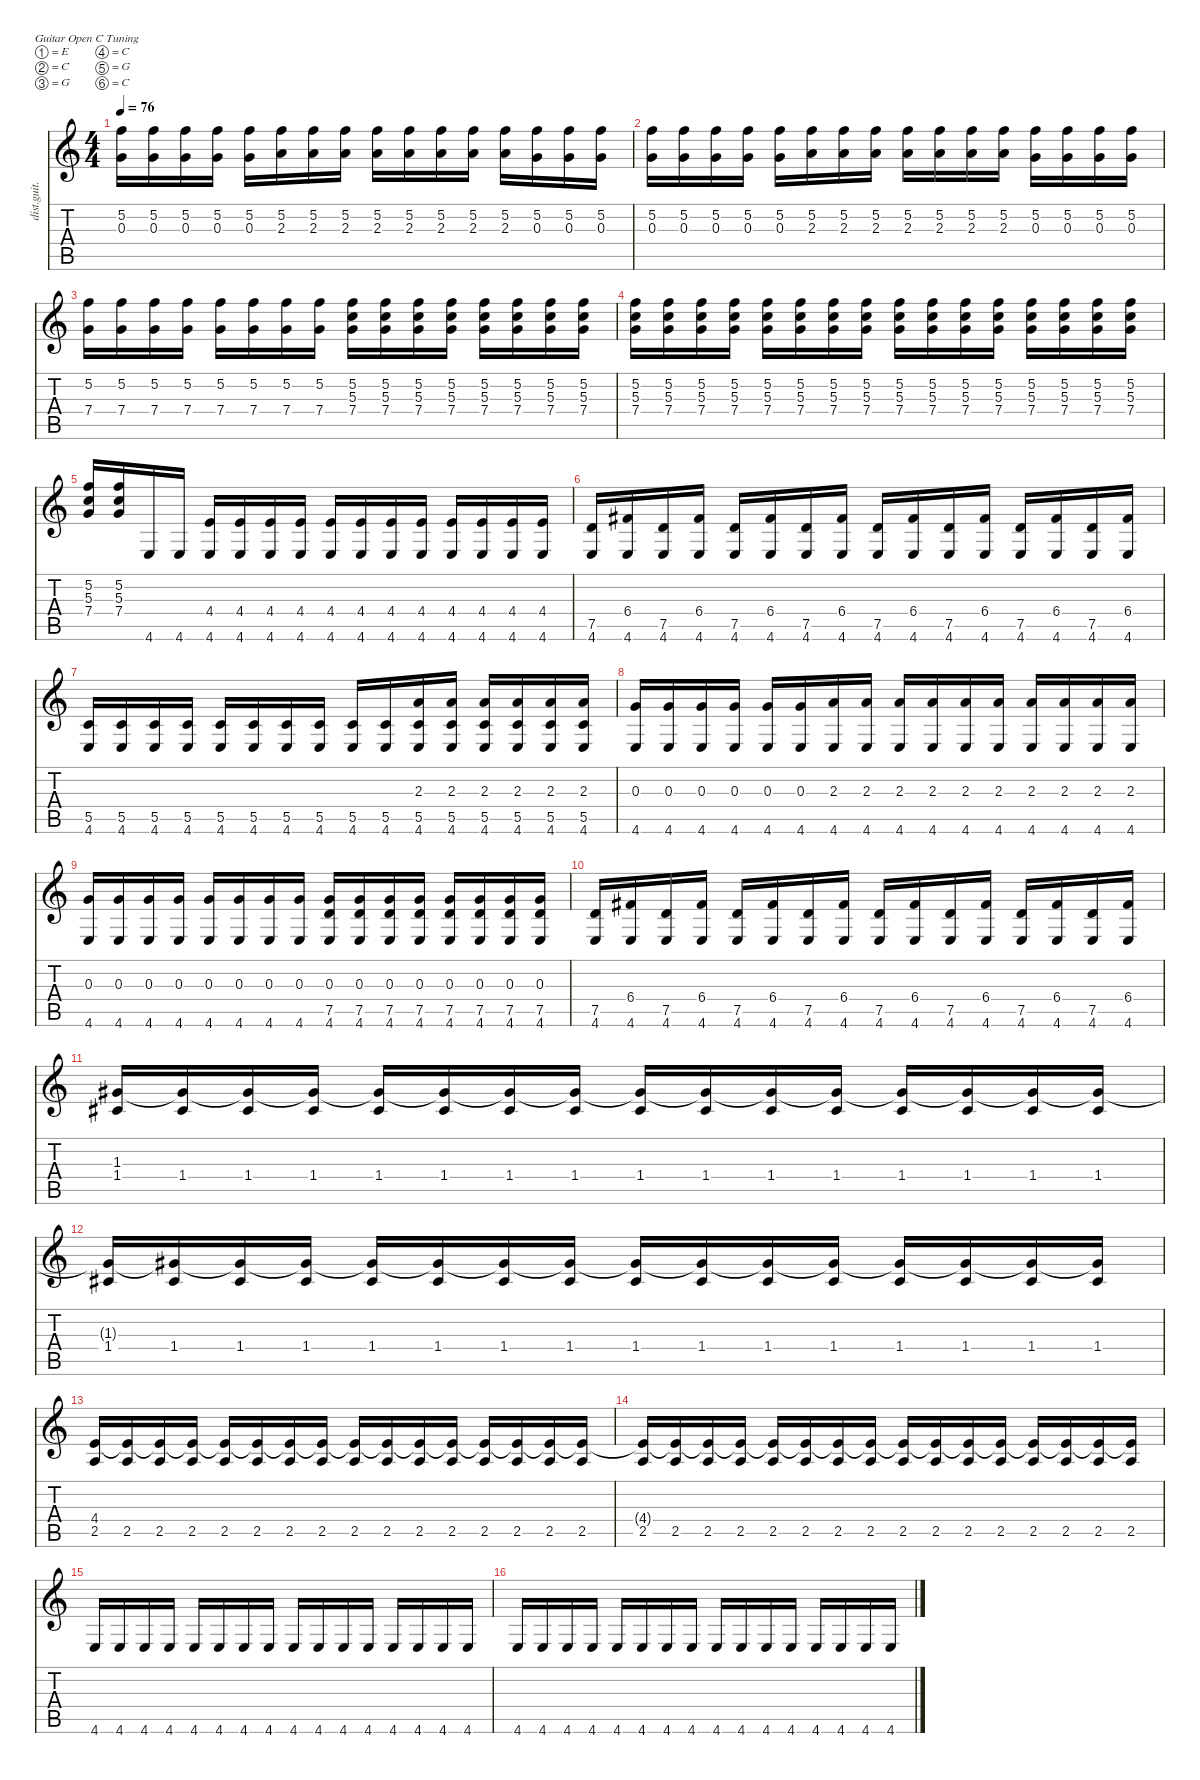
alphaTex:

\defaultSystemsLayout 4
\hideDynamics
\bracketExtendMode nobrackets
\otherSystemsTrackNameOrientation horizontal
\track ("Guitar 1" "dist.guit.") {defaultSystemsLayout 4 instrument distortionguitar}
\staff {score tabs}
\tuning (E4 C4 G3 C3 G2 C2)
\ts (4 4)
\beaming (8 2 2 2 2)
\tempo 76
\clef g2
\ks c
(5.2 0.3).16{dy f instrument distortionguitar beam Down} (5.2 0.3).16{beam Down} (5.2 0.3).16{beam Down} (5.2 0.3).16{beam Down} (5.2 0.3).16{beam Down} (5.2 2.3).16{beam Down} (5.2 2.3).16{beam Down} (5.2 2.3).16{beam Down} (5.2 2.3).16{beam Down} (5.2 2.3).16{beam Down} (5.2 2.3).16{beam Down} (5.2 2.3).16{beam Down} (5.2 2.3).16{beam Down} (5.2 0.3).16{beam Down} (5.2 0.3).16{beam Down} (5.2 0.3).16{beam Down} |
(5.2 0.3).16{beam Down} (5.2 0.3).16{beam Down} (5.2 0.3).16{beam Down} (5.2 0.3).16{beam Down} (5.2 0.3).16{beam Down} (5.2 2.3).16{beam Down} (5.2 2.3).16{beam Down} (5.2 2.3).16{beam Down} (5.2 2.3).16{beam Down} (5.2 2.3).16{beam Down} (5.2 2.3).16{beam Down} (5.2 2.3).16{beam Down} (5.2 0.3).16{beam Down} (5.2 0.3).16{beam Down} (5.2 0.3).16{beam Down} (5.2 0.3).16{beam Down} |
(5.2 7.4).16{beam Down} (5.2 7.4).16{beam Down} (5.2 7.4).16{beam Down} (5.2 7.4).16{beam Down} (5.2 7.4).16{beam Down} (5.2 7.4).16{beam Down} (5.2 7.4).16{beam Down} (5.2 7.4).16{beam Down} (5.2 5.3 7.4).16{beam Down} (5.2 5.3 7.4).16{beam Down} (5.2 5.3 7.4).16{beam Down} (5.2 5.3 7.4).16{beam Down} (5.2 5.3 7.4).16{beam Down} (5.2 5.3 7.4).16{beam Down} (5.2 5.3 7.4).16{beam Down} (5.2 5.3 7.4).16{beam Down} |
(5.2 5.3 7.4).16{beam Down} (5.2 5.3 7.4).16{beam Down} (5.2 5.3 7.4).16{beam Down} (5.2 5.3 7.4).16{beam Down} (5.2 5.3 7.4).16{beam Down} (5.2 5.3 7.4).16{beam Down} (5.2 5.3 7.4).16{beam Down} (5.2 5.3 7.4).16{beam Down} (5.2 5.3 7.4).16{beam Down} (5.2 5.3 7.4).16{beam Down} (5.2 5.3 7.4).16{beam Down} (5.2 5.3 7.4).16{beam Down} (5.2 5.3 7.4).16{beam Down} (5.2 5.3 7.4).16{beam Down} (5.2 5.3 7.4).16{beam Down} (5.2 5.3 7.4).16{beam Down} |
(5.2 5.3 7.4).16{beam Up} (5.2 5.3 7.4).16{beam Up} 4.6.16{beam Up} 4.6.16{beam Up} (4.4 4.6).16{beam Up} (4.4 4.6).16{beam Up} (4.4 4.6).16{beam Up} (4.4 4.6).16{beam Up} (4.4 4.6).16{beam Up} (4.4 4.6).16{beam Up} (4.4 4.6).16{beam Up} (4.4 4.6).16{beam Up} (4.4 4.6).16{beam Up} (4.4 4.6).16{beam Up} (4.4 4.6).16{beam Up} (4.4 4.6).16{beam Up} |
(7.5 4.6).16{beam Up} (6.4{acc #} 4.6).16{beam Up} (7.5 4.6).16{beam Up} (6.4{acc #} 4.6).16{beam Up} (7.5 4.6).16{beam Up} (6.4{acc #} 4.6).16{beam Up} (7.5 4.6).16{beam Up} (6.4{acc #} 4.6).16{beam Up} (7.5 4.6).16{beam Up} (6.4{acc #} 4.6).16{beam Up} (7.5 4.6).16{beam Up} (6.4{acc #} 4.6).16{beam Up} (7.5 4.6).16{beam Up} (6.4{acc #} 4.6).16{beam Up} (7.5 4.6).16{beam Up} (6.4{acc #} 4.6).16{beam Up} |
(5.5 4.6).16{beam Up} (5.5 4.6).16{beam Up} (5.5 4.6).16{beam Up} (5.5 4.6).16{beam Up} (5.5 4.6).16{beam Up} (5.5 4.6).16{beam Up} (5.5 4.6).16{beam Up} (5.5 4.6).16{beam Up} (5.5 4.6).16{beam Up} (5.5 4.6).16{beam Up} (2.3 5.5 4.6).16{beam Up} (2.3 5.5 4.6).16{beam Up} (2.3 5.5 4.6).16{beam Up} (2.3 5.5 4.6).16{beam Up} (2.3 5.5 4.6).16{beam Up} (2.3 5.5 4.6).16{beam Up} |
(0.3 4.6).16{beam Up} (0.3 4.6).16{beam Up} (0.3 4.6).16{beam Up} (0.3 4.6).16{beam Up} (0.3 4.6).16{beam Up} (0.3 4.6).16{beam Up} (2.3 4.6).16{beam Up} (2.3 4.6).16{beam Up} (2.3 4.6).16{beam Up} (2.3 4.6).16{beam Up} (2.3 4.6).16{beam Up} (2.3 4.6).16{beam Up} (2.3 4.6).16{beam Up} (2.3 4.6).16{beam Up} (2.3 4.6).16{beam Up} (2.3 4.6).16{beam Up} |
(0.3 4.6).16{beam Up} (0.3 4.6).16{beam Up} (0.3 4.6).16{beam Up} (0.3 4.6).16{beam Up} (0.3 4.6).16{beam Up} (0.3 4.6).16{beam Up} (0.3 4.6).16{beam Up} (0.3 4.6).16{beam Up} (0.3 7.5 4.6).16{beam Up} (0.3 7.5 4.6).16{beam Up} (0.3 7.5 4.6).16{beam Up} (0.3 7.5 4.6).16{beam Up} (0.3 7.5 4.6).16{beam Up} (0.3 7.5 4.6).16{beam Up} (0.3 7.5 4.6).16{beam Up} (0.3 7.5 4.6).16{beam Up} |
(7.5 4.6).16{beam Up} (6.4{acc #} 4.6).16{beam Up} (7.5 4.6).16{beam Up} (6.4{acc #} 4.6).16{beam Up} (7.5 4.6).16{beam Up} (6.4{acc #} 4.6).16{beam Up} (7.5 4.6).16{beam Up} (6.4{acc #} 4.6).16{beam Up} (7.5 4.6).16{beam Up} (6.4{acc #} 4.6).16{beam Up} (7.5 4.6).16{beam Up} (6.4{acc #} 4.6).16{beam Up} (7.5 4.6).16{beam Up} (6.4{acc #} 4.6).16{beam Up} (7.5 4.6).16{beam Up} (6.4{acc #} 4.6).16{beam Up} |
(1.3{acc #} 1.4{acc #}).16{dy mf beam Up} (1.3{t acc #} 1.4{acc #}).16{dy f beam Up} (1.3{t acc #} 1.4{acc #}).16{beam Up} (1.3{t acc #} 1.4{acc #}).16{beam Up} (1.3{t acc #} 1.4{acc #}).16{beam Up} (1.3{t acc #} 1.4{acc #}).16{beam Up} (1.3{t acc #} 1.4{acc #}).16{beam Up} (1.3{t acc #} 1.4{acc #}).16{beam Up} (1.3{t acc #} 1.4{acc #}).16{beam Up} (1.3{t acc #} 1.4{acc #}).16{beam Up} (1.3{t acc #} 1.4{acc #}).16{beam Up} (1.3{t acc #} 1.4{acc #}).16{beam Up} (1.3{t acc #} 1.4{acc #}).16{beam Up} (1.3{t acc #} 1.4{acc #}).16{beam Up} (1.3{t acc #} 1.4{acc #}).16{beam Up} (1.3{t acc #} 1.4{acc #}).16{beam Up} |
(1.3{t acc #} 1.4{acc #}).16{beam Up} (1.3{t acc #} 1.4{acc #}).16{beam Up} (1.3{t acc #} 1.4{acc #}).16{beam Up} (1.3{t acc #} 1.4{acc #}).16{beam Up} (1.3{t acc #} 1.4{acc #}).16{beam Up} (1.3{t acc #} 1.4{acc #}).16{beam Up} (1.3{t acc #} 1.4{acc #}).16{beam Up} (1.3{t acc #} 1.4{acc #}).16{beam Up} (1.3{t acc #} 1.4{acc #}).16{beam Up} (1.3{t acc #} 1.4{acc #}).16{beam Up} (1.3{t acc #} 1.4{acc #}).16{beam Up} (1.3{t acc #} 1.4{acc #}).16{beam Up} (1.3{t acc #} 1.4{acc #}).16{beam Up} (1.3{t acc #} 1.4{acc #}).16{beam Up} (1.3{t acc #} 1.4{acc #}).16{beam Up} (1.3{t acc #} 1.4{acc #}).16{beam Up} |
(4.4 2.5).16{dy mf beam Up} (4.4{t} 2.5).16{dy f beam Up} (4.4{t} 2.5).16{beam Up} (4.4{t} 2.5).16{beam Up} (4.4{t} 2.5).16{beam Up} (4.4{t} 2.5).16{beam Up} (4.4{t} 2.5).16{beam Up} (4.4{t} 2.5).16{beam Up} (4.4{t} 2.5).16{beam Up} (4.4{t} 2.5).16{beam Up} (4.4{t} 2.5).16{beam Up} (4.4{t} 2.5).16{beam Up} (4.4{t} 2.5).16{beam Up} (4.4{t} 2.5).16{beam Up} (4.4{t} 2.5).16{beam Up} (4.4{t} 2.5).16{beam Up} |
(4.4{t} 2.5).16{beam Up} (4.4{t} 2.5).16{beam Up} (4.4{t} 2.5).16{beam Up} (4.4{t} 2.5).16{beam Up} (4.4{t} 2.5).16{beam Up} (4.4{t} 2.5).16{beam Up} (4.4{t} 2.5).16{beam Up} (4.4{t} 2.5).16{beam Up} (4.4{t} 2.5).16{beam Up} (4.4{t} 2.5).16{beam Up} (4.4{t} 2.5).16{beam Up} (4.4{t} 2.5).16{beam Up} (4.4{t} 2.5).16{beam Up} (4.4{t} 2.5).16{beam Up} (4.4{t} 2.5).16{beam Up} (4.4{t} 2.5).16{beam Up} |
4.6.16{beam Up} 4.6.16{beam Up} 4.6.16{beam Up} 4.6.16{beam Up} 4.6.16{beam Up} 4.6.16{beam Up} 4.6.16{beam Up} 4.6.16{beam Up} 4.6.16{beam Up} 4.6.16{beam Up} 4.6.16{beam Up} 4.6.16{beam Up} 4.6.16{beam Up} 4.6.16{beam Up} 4.6.16{beam Up} 4.6.16{beam Up} |
4.6.16{beam Up} 4.6.16{beam Up} 4.6.16{beam Up} 4.6.16{beam Up} 4.6.16{beam Up} 4.6.16{beam Up} 4.6.16{beam Up} 4.6.16{beam Up} 4.6.16{beam Up} 4.6.16{beam Up} 4.6.16{beam Up} 4.6.16{beam Up} 4.6.16{beam Up} 4.6.16{beam Up} 4.6.16{beam Up} 4.6.16{beam Up}
